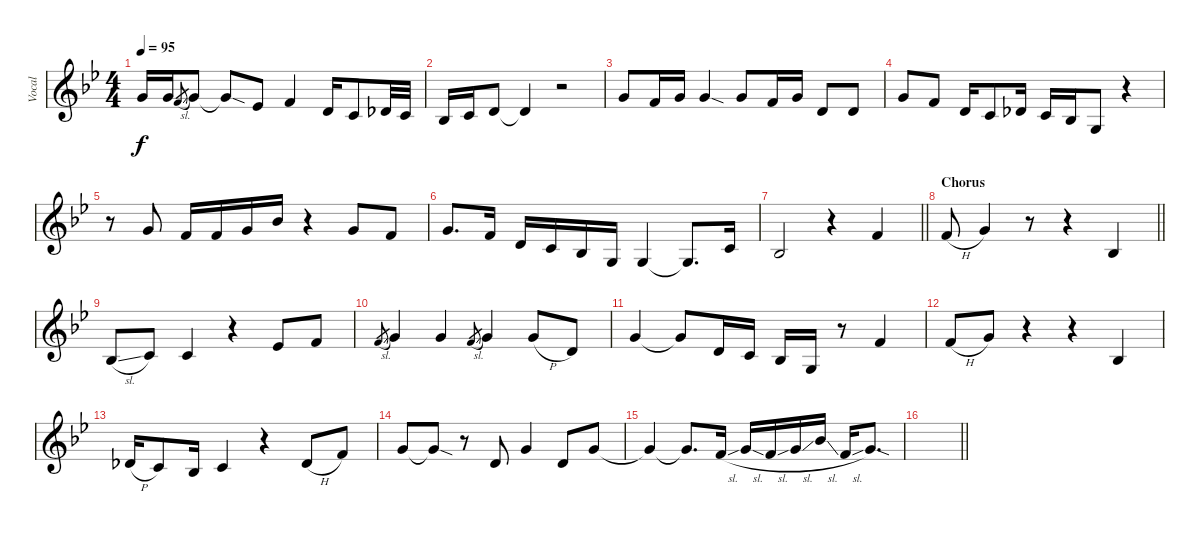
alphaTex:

\track ("Vocal" "Vocal") {instrument lead2sawtooth}
\staff {score}
\tuning (E4 B3 G3 D3 A2 E2) {hide}
\ts (4 4)
\tempo 95
\clef g2
\ks gminor
3.1.16{dy f} 3.1.16 1.1{sl}.8{gr} 3.1.8 3.1{sod t}.8 4.2.8 1.1.4 3.2.16 1.2.8 2.2.32 1.2.32 |
3.3.16 1.2.16 3.2.8 3.2{t}.4 r.2 |
3.1.8 1.1.16 3.1.16 3.1{sod}.4 3.1.8 1.1.16 3.1.16 3.2.8 3.2.8 |
3.1.8 1.1.8 3.2.16 1.2.8 2.2.16 1.2.16 3.3.16 0.3.8 r.4 |
r.8 3.1.8 1.1.16 1.1.16 3.1.16 6.1.16 r.4 3.1.8 1.1.8 |
3.1.8{d} 1.1.16 3.2.16 1.2.16 3.3.16 0.3.16 0.3.4 0.3{t}.8{d} 1.2.16 |
\barLineRight lightlight
3.3.2 r.4 1.1.4 |
\section ("" "Chorus")
\barLineRight lightlight
1.1{h}.8 3.1.4 r.8 r.4 3.3.4 |
3.3{sl}.8 5.3.8 5.3.4 r.4 4.2.8 6.2.8 |
1.1{sl}.8{gr} 3.1.4 3.1.4 1.1{sl}.8{gr} 3.1.4 8.2{h}.8 3.2.8 |
3.1.4 3.1{t}.8 3.2.16 1.2.16 3.3.16 0.3.16 r.8 1.1.4 |
1.1{h}.8 3.1.8 r.4 r.4 3.3.4 |
6.3{h}.16 5.3.8 3.3.16 5.3.4 r.4 2.2{h}.8 6.2.8 |
3.1.8 3.1{sod t}.8 r.8 3.2.8 3.1.4 3.2.8 3.1.8 |
3.1{t}.4 3.1{t}.8{d} 1.1{sl}.16 3.1{sl}.16 1.1{sl}.16 3.1{sl}.16 6.1{sl}.16 1.1{sl}.16 3.1{sod}.8{d} |
\barLineRight lightlight
